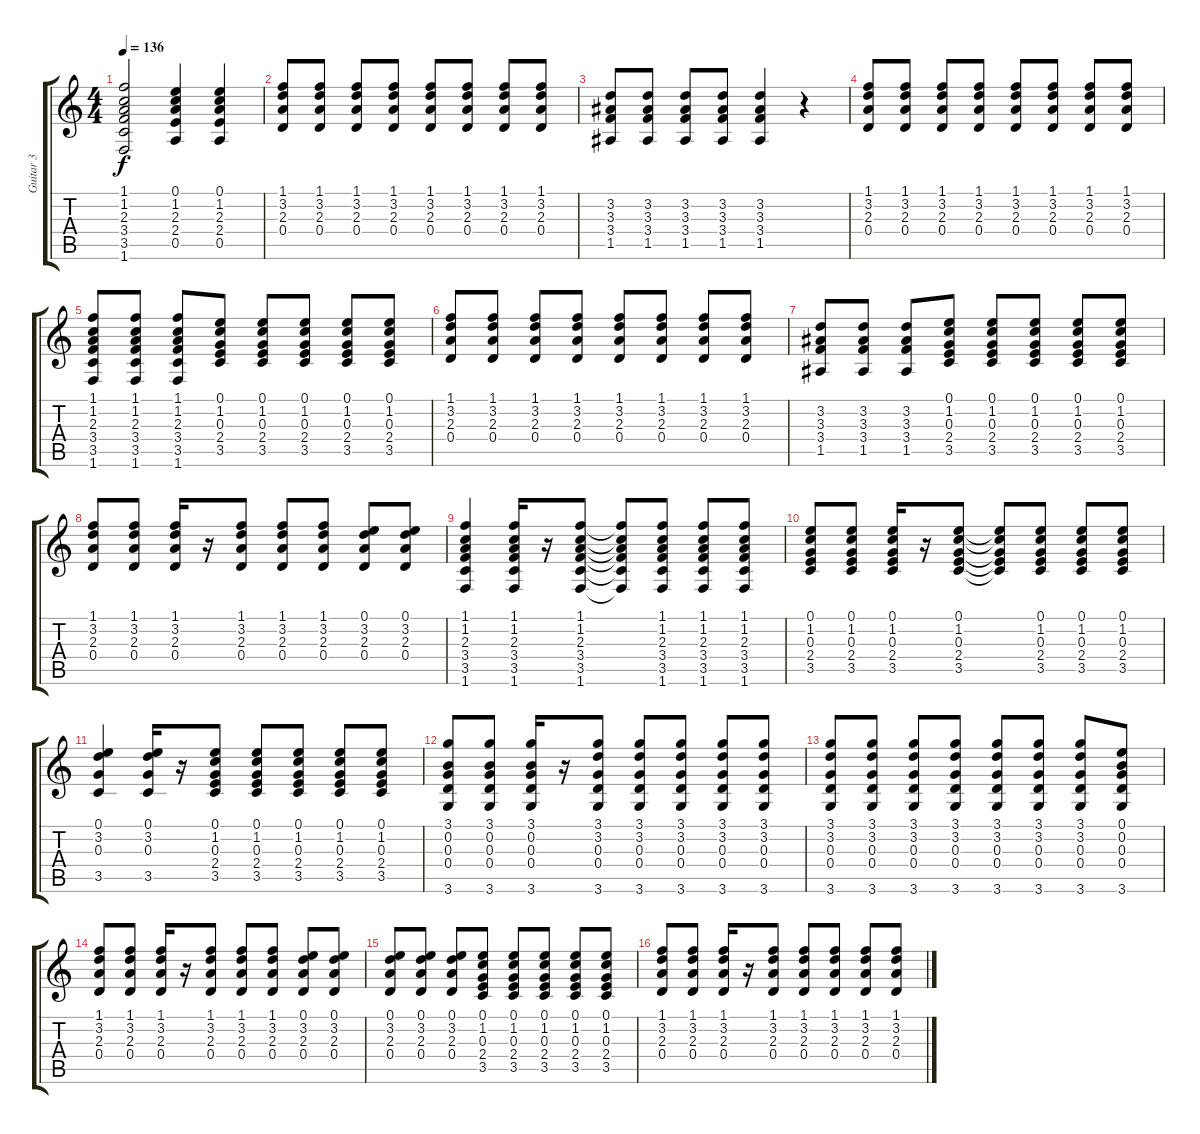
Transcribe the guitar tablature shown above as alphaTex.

\track ("Guitar 3" "Guitar 3") {instrument acousticguitarsteel}
\staff {score tabs}
\tuning (E4 B3 G3 D3 A2 E2) {hide}
\ts (4 4)
\tempo 136
\clef g2
\ks c
(1.1 1.2 2.3 3.4 3.5 1.6).2{dy f} (0.1 1.2 2.3 2.4 0.5).4 (0.1 1.2 2.3 2.4 0.5).4 |
(1.1 3.2 2.3 0.4).8 (1.1 3.2 2.3 0.4).8 (1.1 3.2 2.3 0.4).8 (1.1 3.2 2.3 0.4).8 (1.1 3.2 2.3 0.4).8 (1.1 3.2 2.3 0.4).8 (1.1 3.2 2.3 0.4).8 (1.1 3.2 2.3 0.4).8 |
(3.2 3.3 3.4 1.5).8 (3.2 3.3 3.4 1.5).8 (3.2 3.3 3.4 1.5).8 (3.2 3.3 3.4 1.5).8 (3.2 3.3 3.4 1.5).4 r.4 |
(1.1 3.2 2.3 0.4).8 (1.1 3.2 2.3 0.4).8 (1.1 3.2 2.3 0.4).8 (1.1 3.2 2.3 0.4).8 (1.1 3.2 2.3 0.4).8 (1.1 3.2 2.3 0.4).8 (1.1 3.2 2.3 0.4).8 (1.1 3.2 2.3 0.4).8 |
(1.1 1.2 2.3 3.4 3.5 1.6).8 (1.1 1.2 2.3 3.4 3.5 1.6).8 (1.1 1.2 2.3 3.4 3.5 1.6).8 (0.1 1.2 0.3 2.4 3.5).8 (0.1 1.2 0.3 2.4 3.5).8 (0.1 1.2 0.3 2.4 3.5).8 (0.1 1.2 0.3 2.4 3.5).8 (0.1 1.2 0.3 2.4 3.5).8 |
(1.1 3.2 2.3 0.4).8 (1.1 3.2 2.3 0.4).8 (1.1 3.2 2.3 0.4).8 (1.1 3.2 2.3 0.4).8 (1.1 3.2 2.3 0.4).8 (1.1 3.2 2.3 0.4).8 (1.1 3.2 2.3 0.4).8 (1.1 3.2 2.3 0.4).8 |
(3.2 3.3 3.4 1.5).8 (3.2 3.3 3.4 1.5).8 (3.2 3.3 3.4 1.5).8 (0.1 1.2 0.3 2.4 3.5).8 (0.1 1.2 0.3 2.4 3.5).8 (0.1 1.2 0.3 2.4 3.5).8 (0.1 1.2 0.3 2.4 3.5).8 (0.1 1.2 0.3 2.4 3.5).8 |
(1.1 3.2 2.3 0.4).8 (1.1 3.2 2.3 0.4).8 (1.1 3.2 2.3 0.4).16 r.16 (1.1 3.2 2.3 0.4).8 (1.1 3.2 2.3 0.4).8 (1.1 3.2 2.3 0.4).8 (0.1 3.2 2.3 0.4).8 (0.1 3.2 2.3 0.4).8 |
(1.1 1.2 2.3 3.4 3.5 1.6).4 (1.1 1.2 2.3 3.4 3.5 1.6).16 r.16 (1.1 1.2 2.3 3.4 3.5 1.6).8 (1.1{t} 1.2{t} 2.3{t} 3.4{t} 3.5{t} 1.6{t}).8 (1.1 1.2 2.3 3.4 3.5 1.6).8 (1.1 1.2 2.3 3.4 3.5 1.6).8 (1.1 1.2 2.3 3.4 3.5 1.6).8 |
(0.1 1.2 0.3 2.4 3.5).8 (0.1 1.2 0.3 2.4 3.5).8 (0.1 1.2 0.3 2.4 3.5).16 r.16 (0.1 1.2 0.3 2.4 3.5).8 (0.1{t} 1.2{t} 0.3{t} 2.4{t} 3.5{t}).8 (0.1 1.2 0.3 2.4 3.5).8 (0.1 1.2 0.3 2.4 3.5).8 (0.1 1.2 0.3 2.4 3.5).8 |
(0.1 3.2 0.3 3.5).4 (0.1 3.2 0.3 3.5).16 r.16 (0.1 1.2 0.3 2.4 3.5).8 (0.1 1.2 0.3 2.4 3.5).8 (0.1 1.2 0.3 2.4 3.5).8 (0.1 1.2 0.3 2.4 3.5).8 (0.1 1.2 0.3 2.4 3.5).8 |
(3.1 0.2 0.3 0.4 3.6).8 (3.1 0.2 0.3 0.4 3.6).8 (3.1 0.2 0.3 0.4 3.6).16 r.16 (3.1 3.2 0.3 0.4 3.6).8 (3.1 3.2 0.3 0.4 3.6).8 (3.1 3.2 0.3 0.4 3.6).8 (3.1 3.2 0.3 0.4 3.6).8 (3.1 3.2 0.3 0.4 3.6).8 |
(3.1 3.2 0.3 0.4 3.6).8 (3.1 3.2 0.3 0.4 3.6).8 (3.1 3.2 0.3 0.4 3.6).8 (3.1 3.2 0.3 0.4 3.6).8 (3.1 3.2 0.3 0.4 3.6).8 (3.1 3.2 0.3 0.4 3.6).8 (3.1 3.2 0.3 0.4 3.6).8 (0.1 0.2 0.3 0.4 3.6).8 |
(1.1 3.2 2.3 0.4).8 (1.1 3.2 2.3 0.4).8 (1.1 3.2 2.3 0.4).16 r.16 (1.1 3.2 2.3 0.4).8 (1.1 3.2 2.3 0.4).8 (1.1 3.2 2.3 0.4).8 (0.1 3.2 2.3 0.4).8 (0.1 3.2 2.3 0.4).8 |
(0.1 3.2 2.3 0.4).8 (0.1 3.2 2.3 0.4).8 (0.1 3.2 2.3 0.4).8 (0.1 1.2 0.3 2.4 3.5).8 (0.1 1.2 0.3 2.4 3.5).8 (0.1 1.2 0.3 2.4 3.5).8 (0.1 1.2 0.3 2.4 3.5).8 (0.1 1.2 0.3 2.4 3.5).8 |
(1.1 3.2 2.3 0.4).8 (1.1 3.2 2.3 0.4).8 (1.1 3.2 2.3 0.4).16 r.16 (1.1 3.2 2.3 0.4).8 (1.1 3.2 2.3 0.4).8 (1.1 3.2 2.3 0.4).8 (1.1 3.2 2.3 0.4).8 (1.1 3.2 2.3 0.4).8
